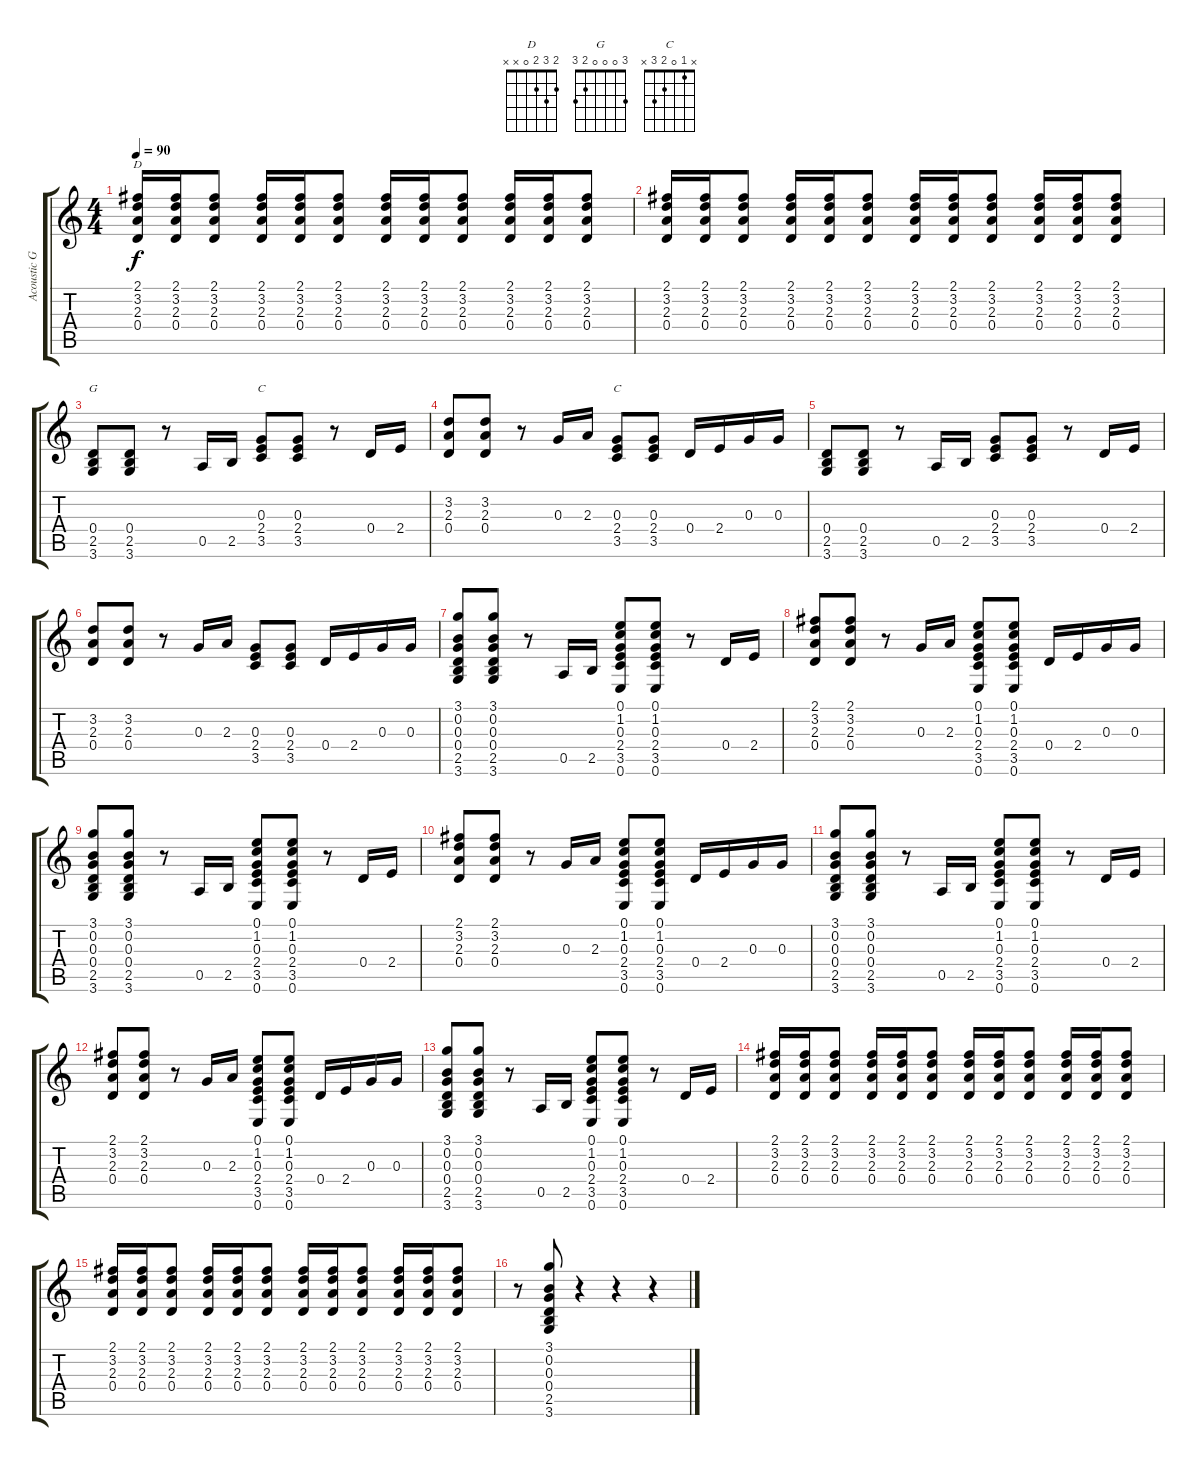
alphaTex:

\track ("Acoustic Guitar" "Acoustic G") {instrument acousticguitarnylon}
\staff {score tabs}
\tuning (E4 B3 G3 D3 A2 E2) {hide}
\chord ("D" 2 3 2 0 x x)
\chord ("G" 3 0 0 0 2 3)
\chord ("C" 0 1 0 2 3 0)
\chord ("C" x 1 0 2 3 x)
\ts (4 4)
\tempo 90
\clef g2
\ks c
(2.1 3.2 2.3 0.4).16{ch "D" dy f} (2.1 3.2 2.3 0.4).16 (2.1 3.2 2.3 0.4).8 (2.1 3.2 2.3 0.4).16 (2.1 3.2 2.3 0.4).16 (2.1 3.2 2.3 0.4).8 (2.1 3.2 2.3 0.4).16 (2.1 3.2 2.3 0.4).16 (2.1 3.2 2.3 0.4).8 (2.1 3.2 2.3 0.4).16 (2.1 3.2 2.3 0.4).16 (2.1 3.2 2.3 0.4).8 |
(2.1 3.2 2.3 0.4).16 (2.1 3.2 2.3 0.4).16 (2.1 3.2 2.3 0.4).8 (2.1 3.2 2.3 0.4).16 (2.1 3.2 2.3 0.4).16 (2.1 3.2 2.3 0.4).8 (2.1 3.2 2.3 0.4).16 (2.1 3.2 2.3 0.4).16 (2.1 3.2 2.3 0.4).8 (2.1 3.2 2.3 0.4).16 (2.1 3.2 2.3 0.4).16 (2.1 3.2 2.3 0.4).8 |
(0.4 2.5 3.6).8{ch "G"} (0.4 2.5 3.6).8 r.8 0.5.16 2.5.16 (0.3 2.4 3.5).8{ch "C"} (0.3 2.4 3.5).8 r.8 0.4.16 2.4.16 |
(3.2 2.3 0.4).8 (3.2 2.3 0.4).8 r.8 0.3.16 2.3.16 (0.3 2.4 3.5).8{ch "C"} (0.3 2.4 3.5).8 0.4.16 2.4.16 0.3.16 0.3.16 |
(0.4 2.5 3.6).8 (0.4 2.5 3.6).8 r.8 0.5.16 2.5.16 (0.3 2.4 3.5).8 (0.3 2.4 3.5).8 r.8 0.4.16 2.4.16 |
(3.2 2.3 0.4).8 (3.2 2.3 0.4).8 r.8 0.3.16 2.3.16 (0.3 2.4 3.5).8 (0.3 2.4 3.5).8 0.4.16 2.4.16 0.3.16 0.3.16 |
(3.1 0.2 0.3 0.4 2.5 3.6).8 (3.1 0.2 0.3 0.4 2.5 3.6).8 r.8 0.5.16 2.5.16 (0.1 1.2 0.3 2.4 3.5 0.6).8 (0.1 1.2 0.3 2.4 3.5 0.6).8 r.8 0.4.16 2.4.16 |
(2.1 3.2 2.3 0.4).8 (2.1 3.2 2.3 0.4).8 r.8 0.3.16 2.3.16 (0.1 1.2 0.3 2.4 3.5 0.6).8 (0.1 1.2 0.3 2.4 3.5 0.6).8 0.4.16 2.4.16 0.3.16 0.3.16 |
(3.1 0.2 0.3 0.4 2.5 3.6).8 (3.1 0.2 0.3 0.4 2.5 3.6).8 r.8 0.5.16 2.5.16 (0.1 1.2 0.3 2.4 3.5 0.6).8 (0.1 1.2 0.3 2.4 3.5 0.6).8 r.8 0.4.16 2.4.16 |
(2.1 3.2 2.3 0.4).8 (2.1 3.2 2.3 0.4).8 r.8 0.3.16 2.3.16 (0.1 1.2 0.3 2.4 3.5 0.6).8 (0.1 1.2 0.3 2.4 3.5 0.6).8 0.4.16 2.4.16 0.3.16 0.3.16 |
(3.1 0.2 0.3 0.4 2.5 3.6).8 (3.1 0.2 0.3 0.4 2.5 3.6).8 r.8 0.5.16 2.5.16 (0.1 1.2 0.3 2.4 3.5 0.6).8 (0.1 1.2 0.3 2.4 3.5 0.6).8 r.8 0.4.16 2.4.16 |
(2.1 3.2 2.3 0.4).8 (2.1 3.2 2.3 0.4).8 r.8 0.3.16 2.3.16 (0.1 1.2 0.3 2.4 3.5 0.6).8 (0.1 1.2 0.3 2.4 3.5 0.6).8 0.4.16 2.4.16 0.3.16 0.3.16 |
(3.1 0.2 0.3 0.4 2.5 3.6).8 (3.1 0.2 0.3 0.4 2.5 3.6).8 r.8 0.5.16 2.5.16 (0.1 1.2 0.3 2.4 3.5 0.6).8 (0.1 1.2 0.3 2.4 3.5 0.6).8 r.8 0.4.16 2.4.16 |
(2.1 3.2 2.3 0.4).16 (2.1 3.2 2.3 0.4).16 (2.1 3.2 2.3 0.4).8 (2.1 3.2 2.3 0.4).16 (2.1 3.2 2.3 0.4).16 (2.1 3.2 2.3 0.4).8 (2.1 3.2 2.3 0.4).16 (2.1 3.2 2.3 0.4).16 (2.1 3.2 2.3 0.4).8 (2.1 3.2 2.3 0.4).16 (2.1 3.2 2.3 0.4).16 (2.1 3.2 2.3 0.4).8 |
(2.1 3.2 2.3 0.4).16 (2.1 3.2 2.3 0.4).16 (2.1 3.2 2.3 0.4).8 (2.1 3.2 2.3 0.4).16 (2.1 3.2 2.3 0.4).16 (2.1 3.2 2.3 0.4).8 (2.1 3.2 2.3 0.4).16 (2.1 3.2 2.3 0.4).16 (2.1 3.2 2.3 0.4).8 (2.1 3.2 2.3 0.4).16 (2.1 3.2 2.3 0.4).16 (2.1 3.2 2.3 0.4).8 |
r.8 (3.1 0.2 0.3 0.4 2.5 3.6).8 r.4 r.4 r.4
